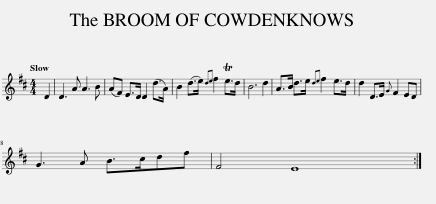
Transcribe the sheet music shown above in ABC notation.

X:1
L:1/8
Q:1/4=120
M:4/4
I:linebreak $
K:D
V:1 treble
V:1
 D2 | D3 A A3 B | (AF) E>D D2 (d>A) | B2 (d>e){de} f2 Te>d | B6 d2 | %5
 A>B d>e{de} f2 e>d | d2 D>E{G} F2 ED |$ G3 A B>cdf | F4 E8 :| %9
